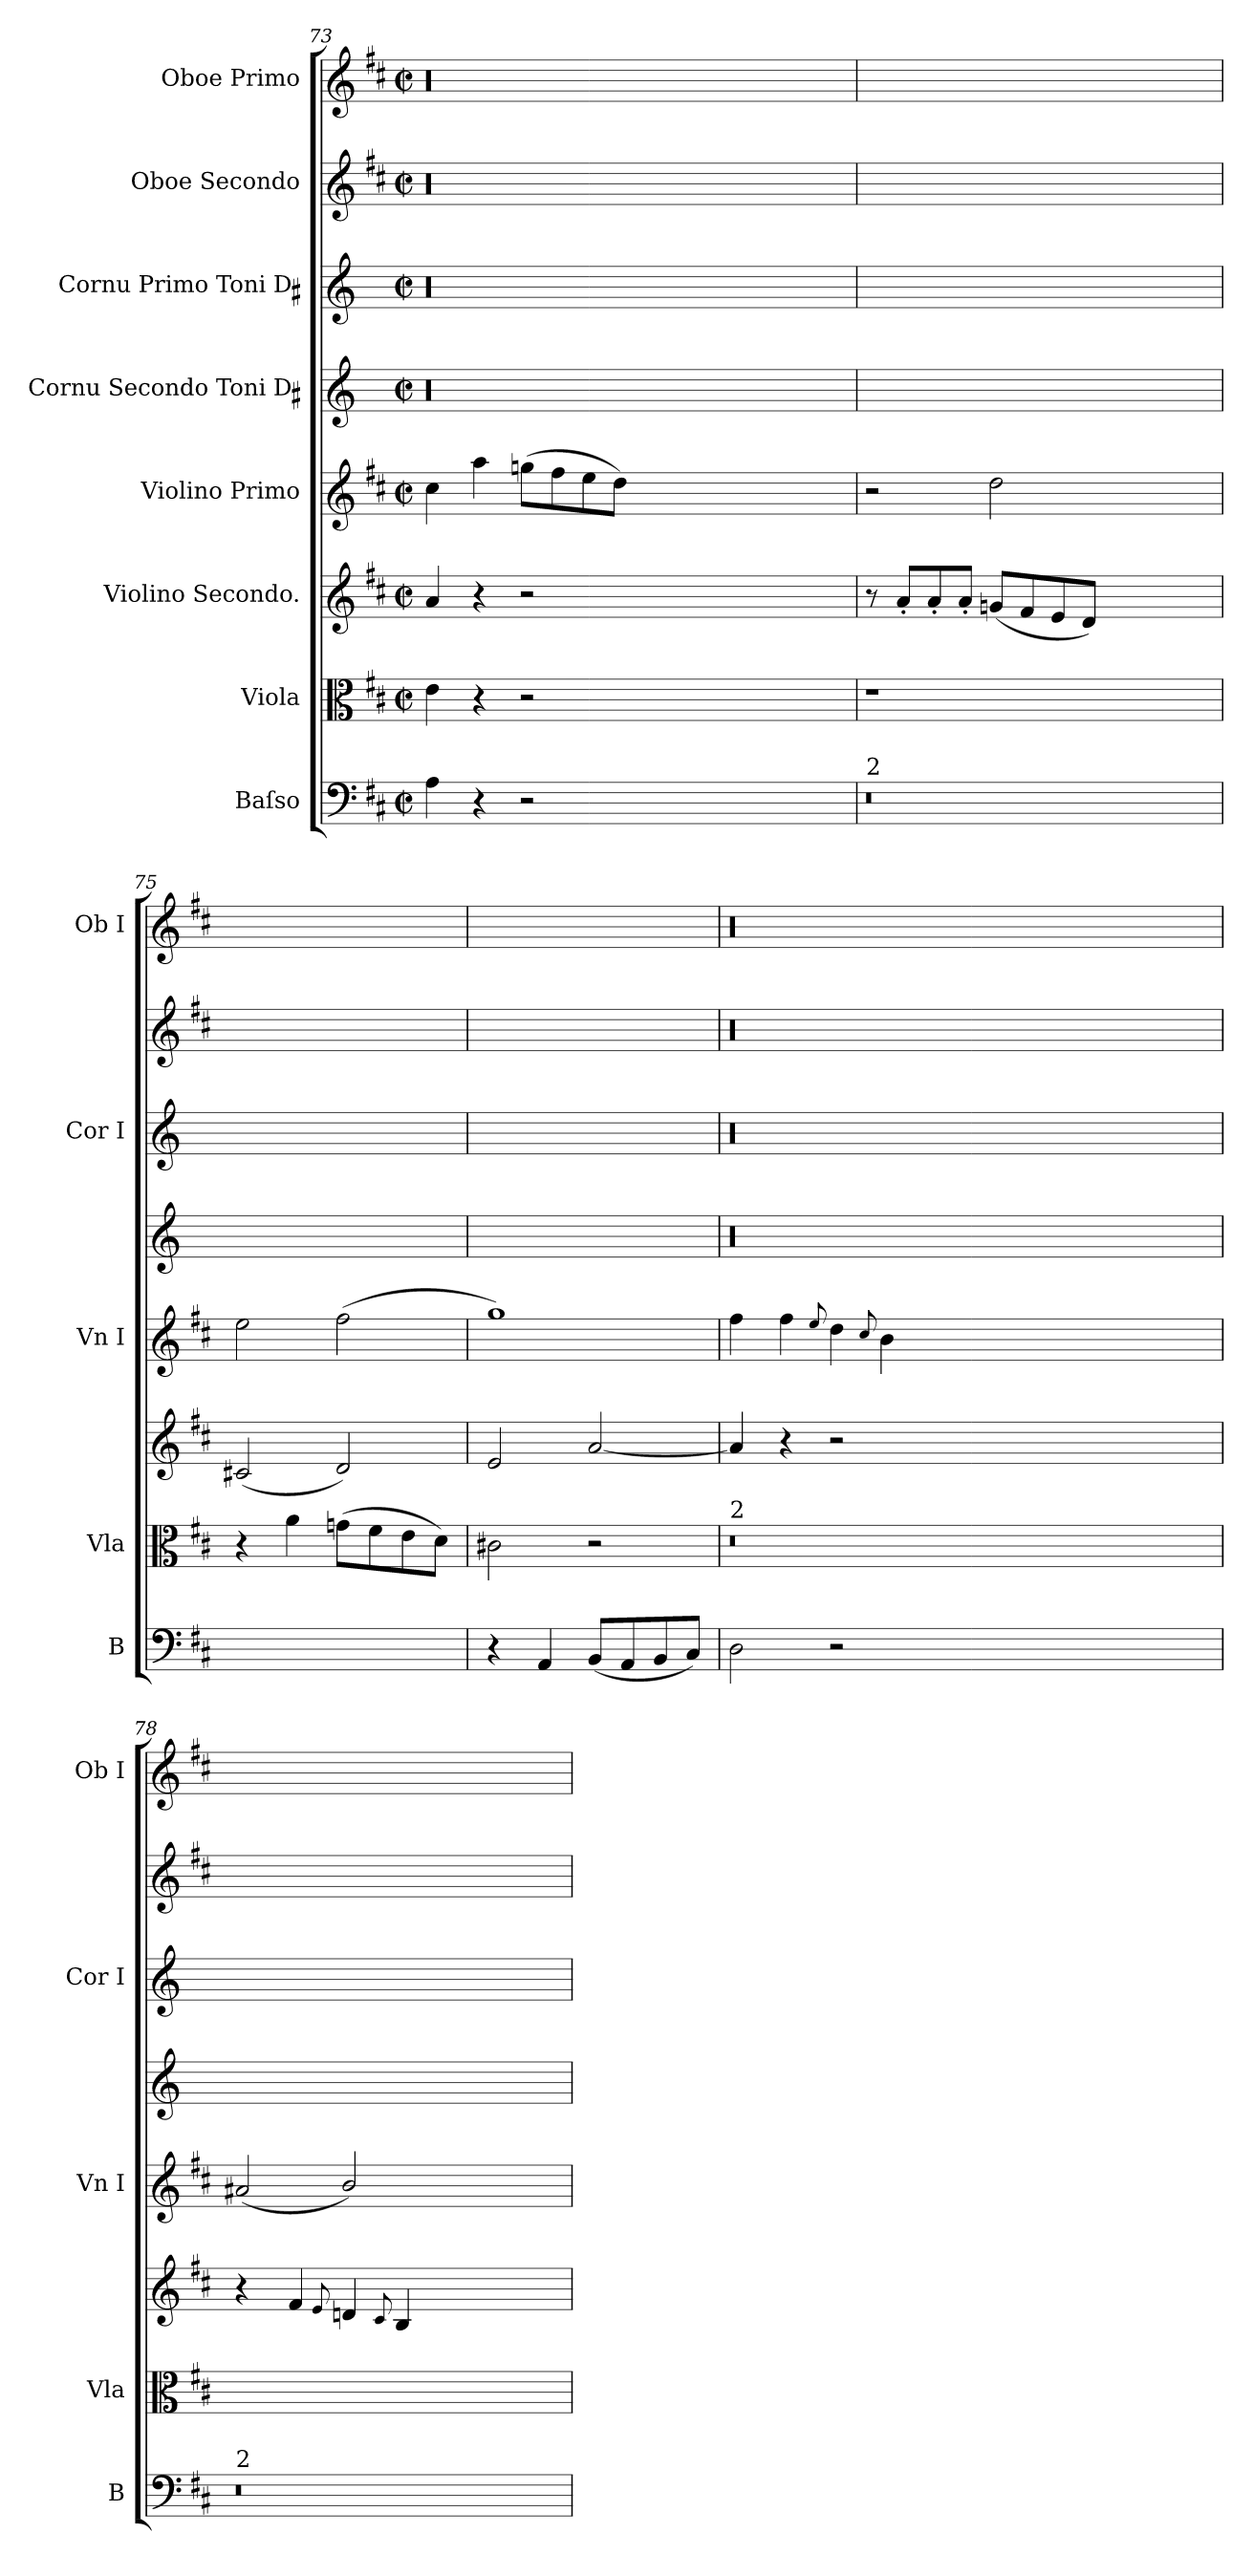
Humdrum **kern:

**kern	**kern	**kern	**kern	**kern	**kern	**kern	**kern
*part8	*part7	*part6	*part5	*part4	*part3	*part2	*part1
*staff8	*staff7	*staff6	*staff5	*staff4	*staff3	*staff2	*staff1
*I"Baſso	*I"Viola	*I"Violino Secondo.	*I"Violino Primo	*I"Cornu Secondo Toni D#	*I"Cornu Primo Toni D#	*I"Oboe Secondo	*I"Oboe Primo
*I'B	*I'Vla	*	*I'Vn I	*	*I'Cor I	*	*I'Ob I
*clefF4	*clefC3	*clefG2	*clefG2	*clefG2	*clefG2	*clefG2	*clefG2
*	*	*	*	*ITrd-1c-2	*ITrd-1c-2	*	*
*k[f#c#]	*k[f#c#]	*k[f#c#]	*k[f#c#]	*k[f#c#]	*k[f#c#]	*k[f#c#]	*k[f#c#]
*D:	*D:	*D:	*D:	*	*	*D:	*D:
*M2/2	*M2/2	*M2/2	*M2/2	*M2/2	*M2/2	*M2/2	*M2/2
*met(c|)	*met(c|)	*met(c|)	*met(c|)	*met(c|)	*met(c|)	*met(c|)	*met(c|)
=73	=73	=73	=73	=73	=73	=73	=73
4A\	4e\	4a/	4cc#\	00r	00r	00r	00r
4r	4r	4r	4aa\	.	.	.	.
2r	2r	2r	(8ggn\L	.	.	.	.
.	.	.	8ff#\	.	.	.	.
.	.	.	8ee\	.	.	.	.
.	.	.	8dd\J)	.	.	.	.
0.ryy	0.ryy	0.ryy	0.ryy	.	.	.	.
=74	=74	=74	=74	=74	=74	=74	=74
!LO:TX:a:t=2	!	!	!	!	!	!	!
0r	1r	8r	2r	0ryy	0ryy	0ryy	0ryy
.	.	8a'/L	.	.	.	.	.
.	.	8a'/	.	.	.	.	.
.	.	8a'/J	.	.	.	.	.
.	.	(8gn/L	2dd\	.	.	.	.
.	.	8f#/	.	.	.	.	.
.	.	8e/	.	.	.	.	.
.	.	8d/J)	.	.	.	.	.
.	1ryy	1ryy	1ryy	.	.	.	.
=75	=75	=75	=75	=75	=75	=75	=75
1ryy	4r	(2c#X/	2ee\	1ryy	1ryy	1ryy	1ryy
.	4a\	.	.	.	.	.	.
.	(8gn\L	2d/)	(2ff#\	.	.	.	.
.	8f#\	.	.	.	.	.	.
.	8e\	.	.	.	.	.	.
.	8d\J)	.	.	.	.	.	.
=76	=76	=76	=76	=76	=76	=76	=76
4r	2c#X\	2e/	1gg)	1ryy	1ryy	1ryy	1ryy
4AA/	.	.	.	.	.	.	.
(8BB/L	2r	[2a/	.	.	.	.	.
8AA/	.	.	.	.	.	.	.
8BB/	.	.	.	.	.	.	.
8C#/J)	.	.	.	.	.	.	.
=77	=77	=77	=77	=77	=77	=77	=77
!	!LO:TX:a:t=2	!	!	!	!	!	!
2D\	0r	4a/]	4ff#\	00r	00r	00r	00r
.	.	4r	4ff#\	.	.	.	.
.	.	.	8qqee/	.	.	.	.
2r	.	2r	4dd\	.	.	.	.
.	.	.	8qqcc#/	.	.	.	.
.	.	.	4b\	.	.	.	.
0.ryy	.	0.ryy	0.ryy	.	.	.	.
.	0ryy	.	.	.	.	.	.
=78	=78	=78	=78	=78	=78	=78	=78
!LO:TX:a:t=2	!	!	!	!	!	!	!
0r	0ryy	4r	(2a#X/	0ryy	0ryy	0ryy	0ryy
.	.	4f#/	.	.	.	.	.
.	.	8qqe/	.	.	.	.	.
.	.	4dn/	2b/)	.	.	.	.
.	.	8qqc#/	.	.	.	.	.
.	.	4B/	.	.	.	.	.
.	.	1ryy	1ryy	.	.	.	.
=	=	=	=	=	=	=	=
*-	*-	*-	*-	*-	*-	*-	*-
